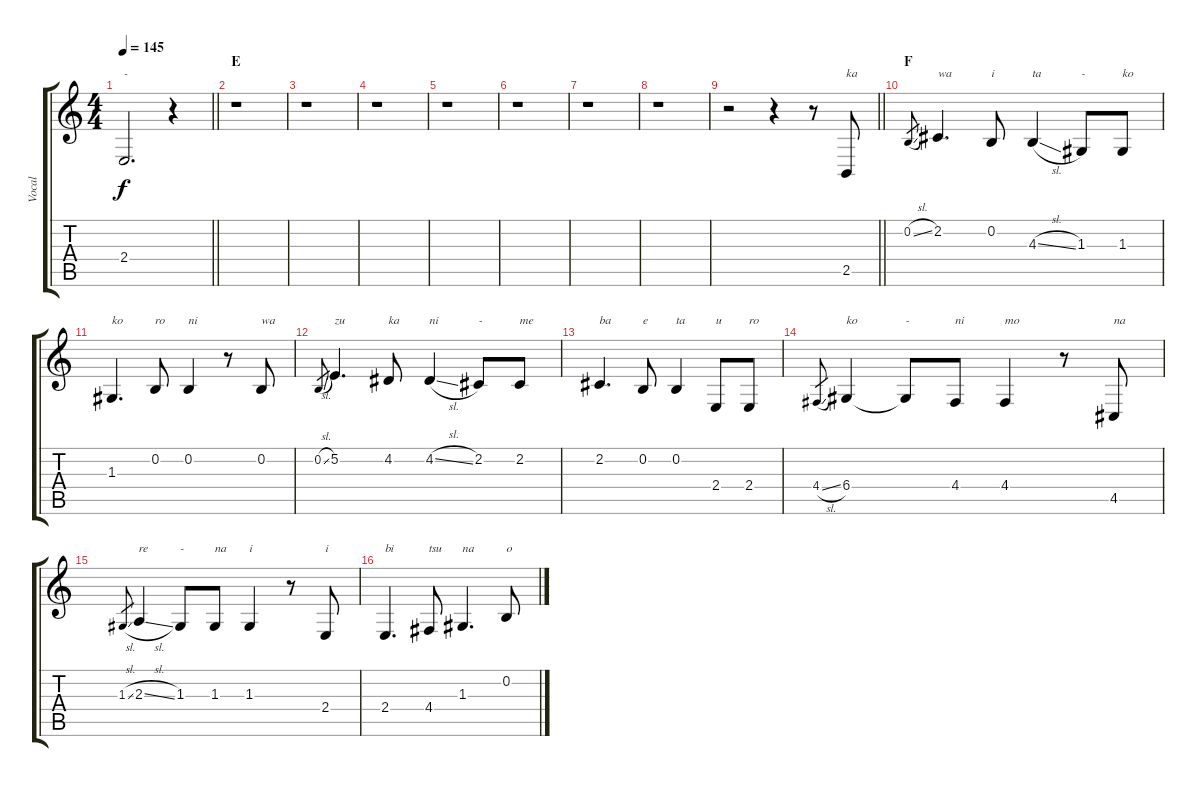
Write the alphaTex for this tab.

\track ("Vocal" "Vocal") {instrument clarinet}
\staff {score tabs}
\tuning (E4 B3 G3 D3 A2 E2) {hide}
\ts (4 4)
\tempo 145
\clef g2
\barLineRight lightlight
\ks c
2.4{t}.2{d txt "-" dy f} r.4 |
\section ("" "E")
r.1 |
r.1 |
r.1 |
r.1 |
r.1 |
r.1 |
r.1 |
\barLineRight lightlight
r.2 r.4 r.8 2.5.8{txt "ka"} |
\section ("" "F")
0.2{sl}.8{gr} 2.2.4{d txt "wa"} 0.2.8{txt "i"} 4.3{sl}.4{txt "ta"} 1.3.8{txt "-"} 1.3.8{txt "ko"} |
1.3.4{d txt "ko"} 0.2.8{txt "ro"} 0.2.4{txt "ni"} r.8 0.2.8{txt "wa"} |
0.2{sl}.8{gr} 5.2.4{d txt "zu"} 4.2.8{txt "ka"} 4.2{sl}.4{txt "ni"} 2.2.8{txt "-"} 2.2.8{txt "me"} |
2.2.4{d txt "ba"} 0.2.8{txt "e"} 0.2.4{txt "ta"} 2.4.8{txt "u"} 2.4.8{txt "ro"} |
4.4{sl}.8{gr} 6.4.4{txt "ko"} 6.4{t}.8{txt "-"} 4.4.8{txt "ni"} 4.4.4{txt "mo"} r.8 4.5.8{txt "na"} |
1.3{sl}.8{gr} 2.3{sl}.4{txt "re"} 1.3.8{txt "-"} 1.3.8{txt "na"} 1.3.4{txt "i"} r.8 2.4.8{txt "i"} |
2.4.4{d txt "bi"} 4.4.8{txt "tsu"} 1.3.4{d txt "na"} 0.2.8{txt "o"}
